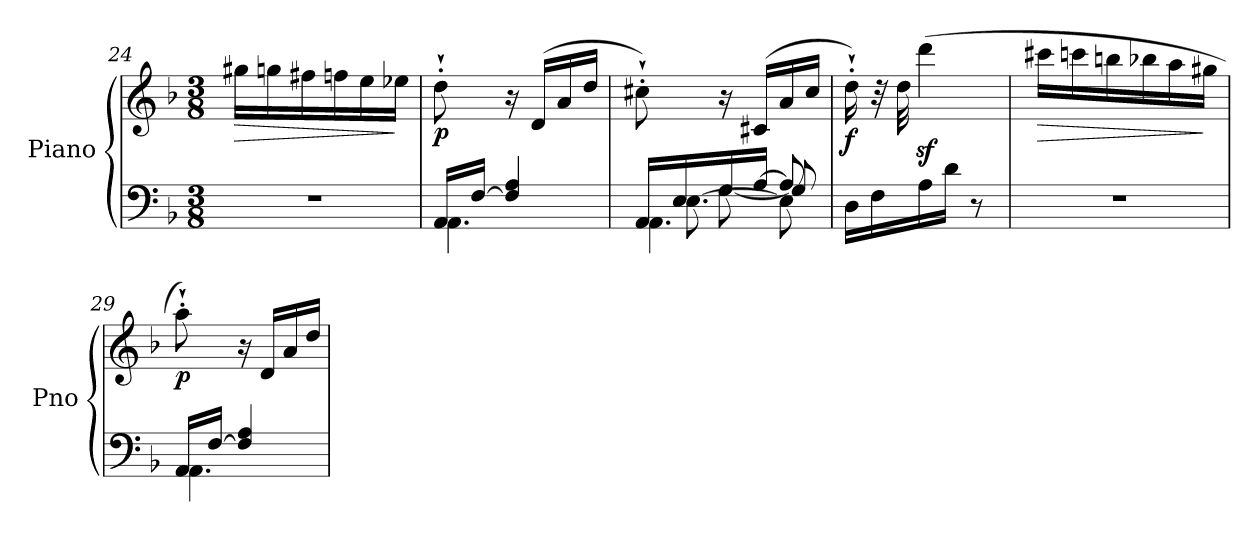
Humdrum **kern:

**kern	**kern	**dynam
*part1	*part1	*part1
*staff2	*staff1	*staff1/2
*I"Piano	*	*
*I'Pno	*	*
!!LO:PB:g=z
*clefF4	*clefG2	*
*k[b-]	*k[b-]	*
*M3/8	*M3/8	*
=24	=24	=24
!	!	!LO:HP:b
4.r	16gg#X\LL	>
.	16ggn\	.
.	16ff#X\	.
.	16ffn\	.
.	16ee\	.
.	16ee-X\JJ	]
=25	=25	=25
*^	*	*
!	!	!	!LO:DY:b
16AA/LL	4.AA\	8dd'`\	p
[16F/JJ	.	.	.
4F/] 4A/	.	16r	.
!	!	!	!LO:DY:b
.	.	(<16d/LL	other-dynamics
.	.	16a/	.
.	.	16dd/JJ	.
=26	=26	=26	=26
*^	*^	*	*
16AA/LL	4.AA\	16ryy	8ryy	8cc#X'`\)	.
16E/	.	[8.E\	.	.	.
16G/	.	.	[8G\	16r	.
[16A/JJ	.	.	.	(<16c#X/LL	.
8A/]	.	8E\]	8G/]	16a/	.
.	.	.	.	16cc#/JJ	.
*v	*v	*v	*v	*	*
=27	=27	=27
!	!	!LO:DY:b
16D\LL	16dd'`\)	f
16F\	32r	.
.	32dd\	.
16A\	(>4dddz<\	.
16d\JJ	.	.
8r	.	.
=28	=28	=28
!	!	!LO:HP:b
4.r	16ccc#X\LL	>
.	16cccn\	.
.	16bbn\	.
.	16bb-X\	.
.	16aa\	.
.	16gg#X\JJ	]
!!LO:LB:g=z
=29	=29	=29
*^	*	*
!	!	!	!LO:DY:b
16AA/LL	4.AA\	8aa'`\)	p
[16F/JJ	.	.	.
4F/] 4A/	.	16r	.
!	!	!	!LO:DY:b
.	.	16d/LL	other-dynamics
.	.	16a/	.
.	.	16dd/JJ	.
*v	*v	*	*
=	=	=
*-	*-	*-
